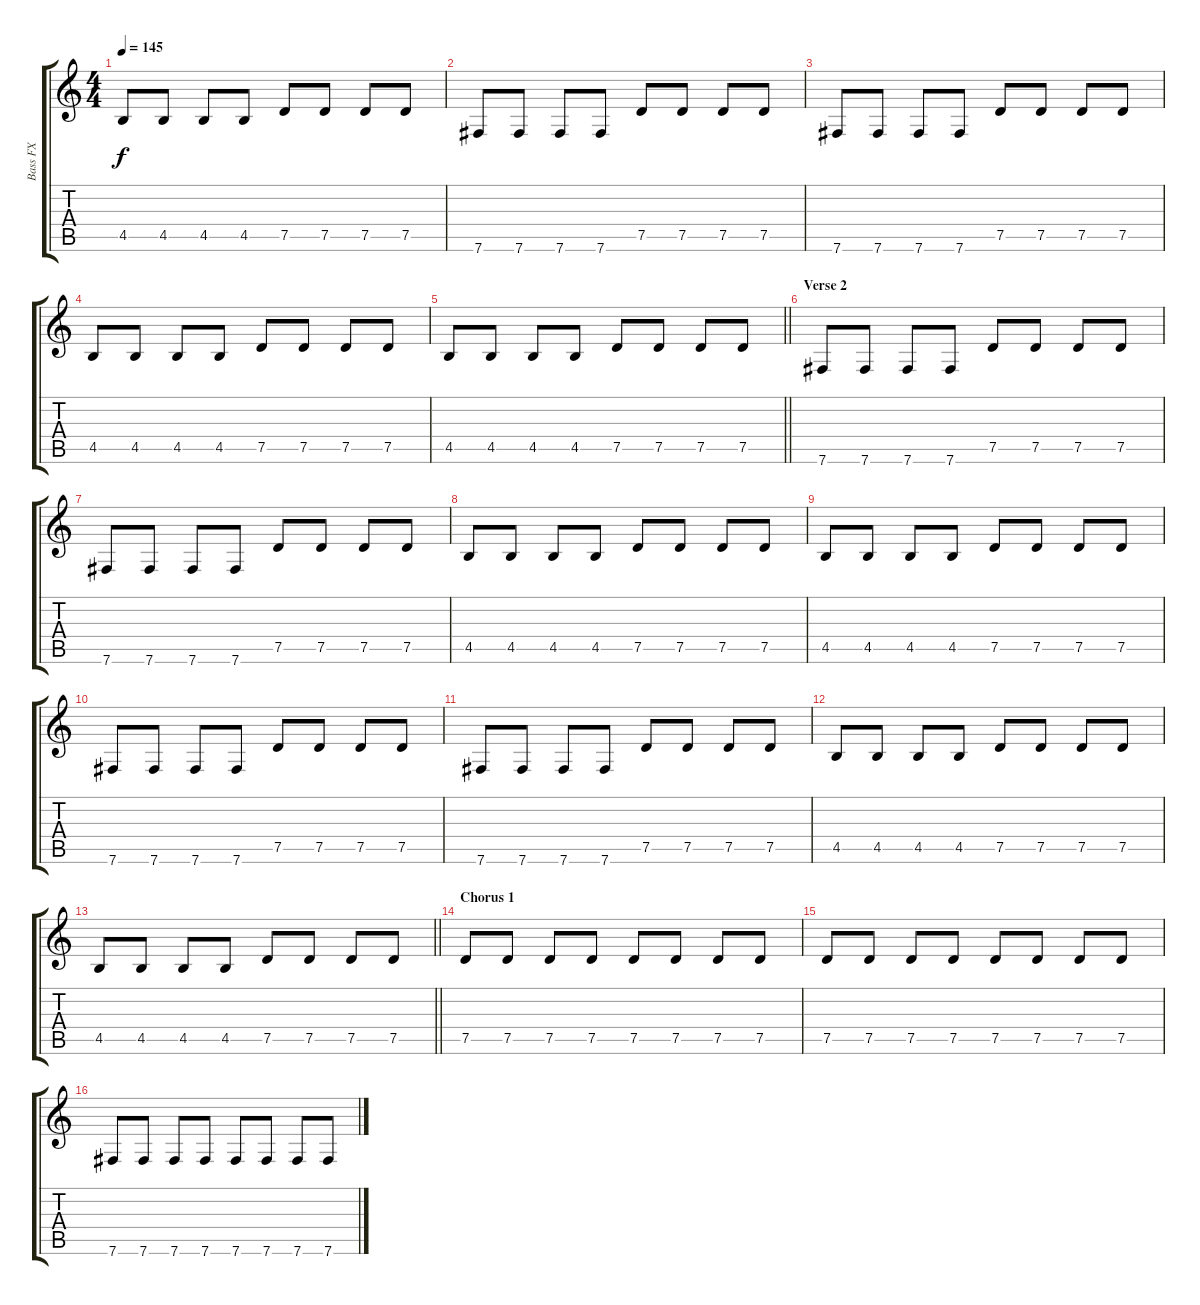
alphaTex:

\track ("Bass FX" "Bass FX") {instrument distortionguitar}
\staff {score tabs}
\tuning (Eb4 C4 G3 C3 G2 B1) {hide}
\ts (4 4)
\tempo 145
\clef g2
\ks c
4.5.8{dy f} 4.5.8 4.5.8 4.5.8 7.5.8 7.5.8 7.5.8 7.5.8 |
7.6.8 7.6.8 7.6.8 7.6.8 7.5.8 7.5.8 7.5.8 7.5.8 |
7.6.8 7.6.8 7.6.8 7.6.8 7.5.8 7.5.8 7.5.8 7.5.8 |
4.5.8 4.5.8 4.5.8 4.5.8 7.5.8 7.5.8 7.5.8 7.5.8 |
\barLineRight lightlight
4.5.8 4.5.8 4.5.8 4.5.8 7.5.8 7.5.8 7.5.8 7.5.8 |
\section ("" "Verse 2")
7.6.8 7.6.8 7.6.8 7.6.8 7.5.8 7.5.8 7.5.8 7.5.8 |
7.6.8 7.6.8 7.6.8 7.6.8 7.5.8 7.5.8 7.5.8 7.5.8 |
4.5.8 4.5.8 4.5.8 4.5.8 7.5.8 7.5.8 7.5.8 7.5.8 |
4.5.8 4.5.8 4.5.8 4.5.8 7.5.8 7.5.8 7.5.8 7.5.8 |
7.6.8 7.6.8 7.6.8 7.6.8 7.5.8 7.5.8 7.5.8 7.5.8 |
7.6.8 7.6.8 7.6.8 7.6.8 7.5.8 7.5.8 7.5.8 7.5.8 |
4.5.8 4.5.8 4.5.8 4.5.8 7.5.8 7.5.8 7.5.8 7.5.8 |
\barLineRight lightlight
4.5.8 4.5.8 4.5.8 4.5.8 7.5.8 7.5.8 7.5.8 7.5.8 |
\section ("" "Chorus 1")
7.5.8{volume 3} 7.5.8 7.5.8 7.5.8 7.5.8 7.5.8 7.5.8 7.5.8 |
7.5.8 7.5.8 7.5.8 7.5.8 7.5.8 7.5.8 7.5.8 7.5.8 |
7.6.8 7.6.8 7.6.8 7.6.8 7.6.8 7.6.8 7.6.8 7.6.8
